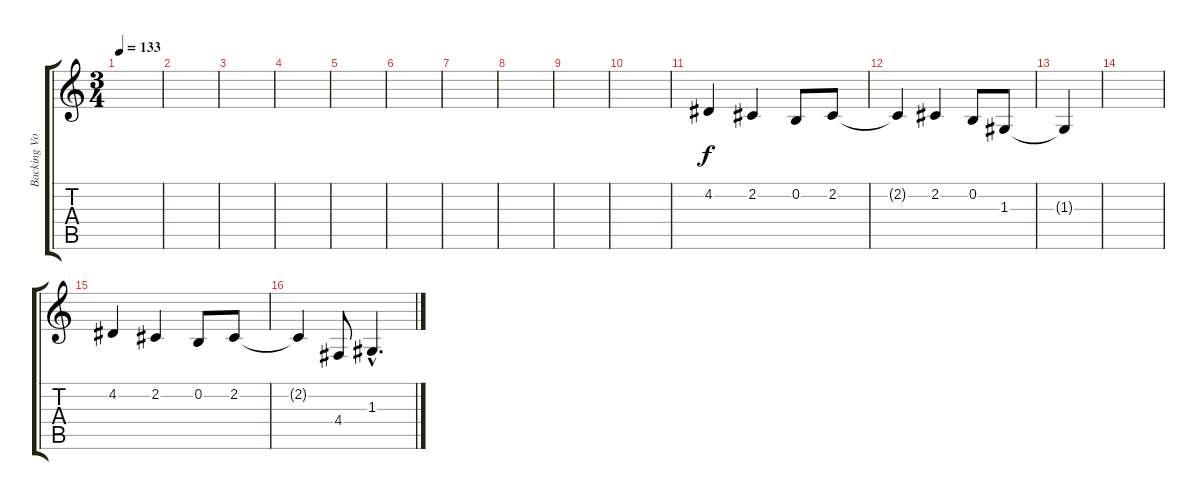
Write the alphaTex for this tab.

\track ("Backing Vocals" "Backing Vo") {instrument choiraahs}
\staff {score tabs}
\tuning (E4 B3 G3 D3 A2 E2) {hide}
\ts (3 4)
\tempo 133
\clef g2
\ks c
|
|
|
|
|
|
|
|
|
|
4.2.4 2.2.4 0.2.8 2.2.8 |
2.2{t}.4 2.2.4 0.2.8 1.3.8 |
1.3{t}.4 |
|
4.2.4 2.2.4 0.2.8 2.2.8 |
2.2{t}.4 4.4.8 1.3{hac}.4{d}
